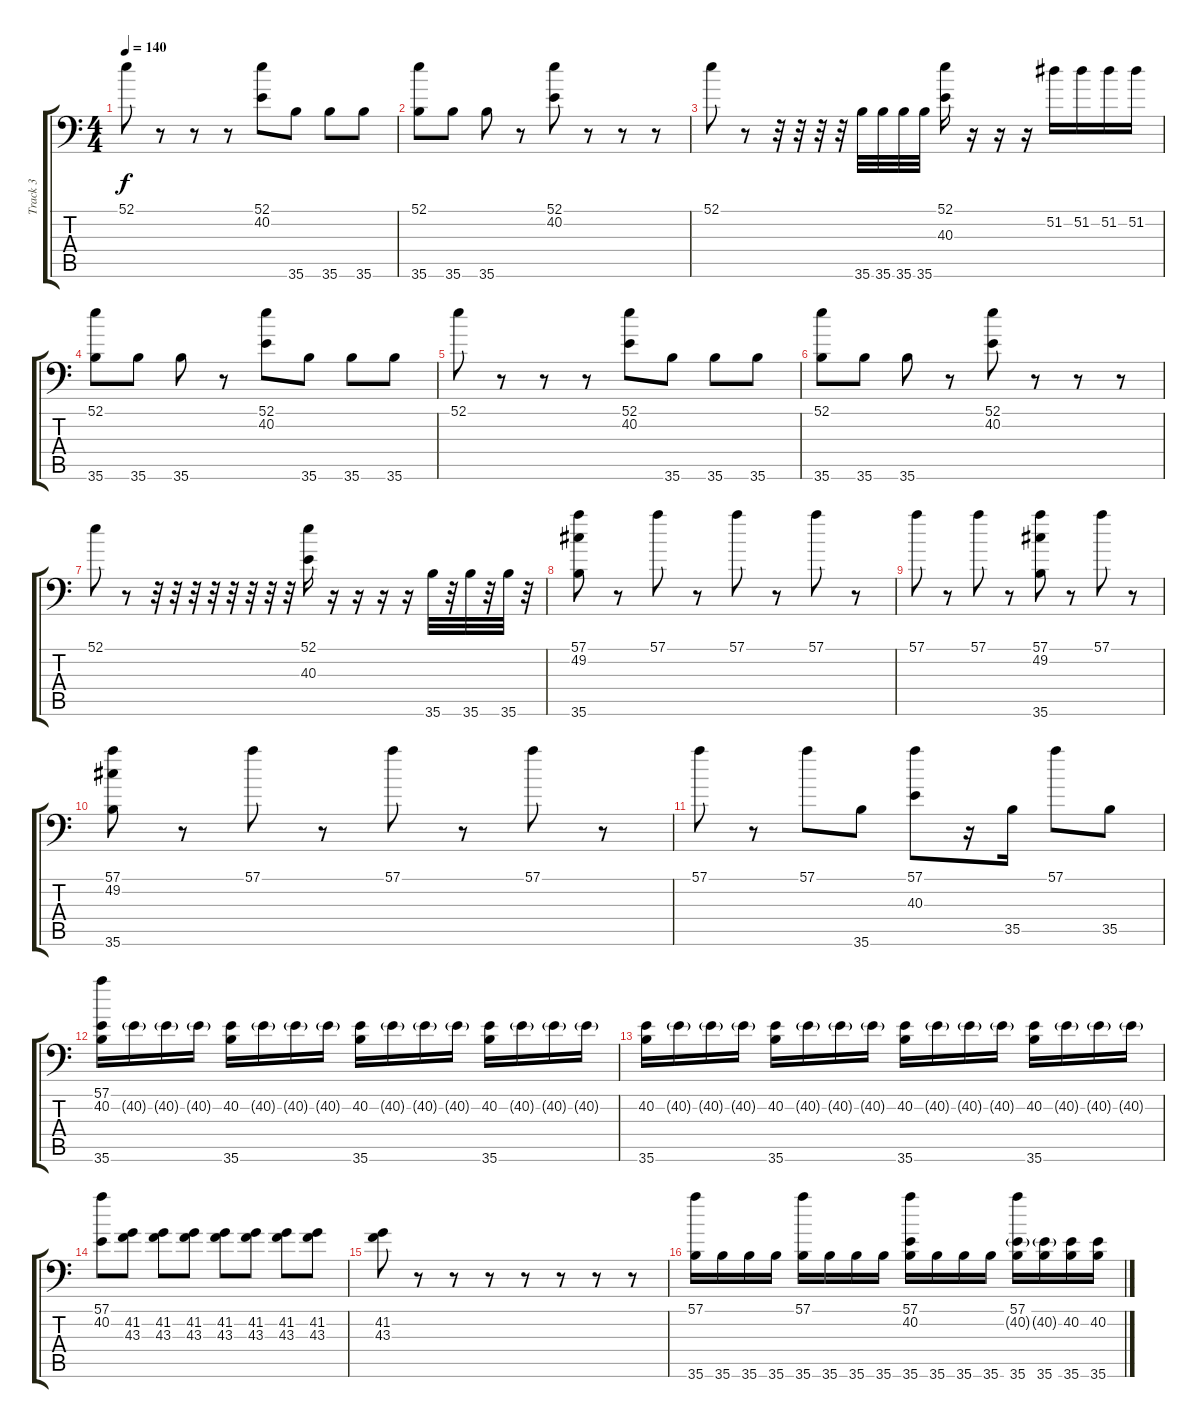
\track ("Track 3" "Track 3") {instrument acousticgrandpiano}
\staff {score tabs}
\tuning (C-1 C-1 C-1 C-1 C-1 C-1) {hide}
\ts (4 4)
\tempo 140
\clef f4
\ks c
52.1.8{dy f} r.8 r.8 r.8 (52.1 40.2).8 35.6.8 35.6.8 35.6.8 |
(52.1 35.6).8 35.6.8 35.6.8 r.8 (52.1 40.2).8 r.8 r.8 r.8 |
52.1.8 r.8 r.32 r.32 r.32 r.32 35.6.32 35.6.32 35.6.32 35.6.32 (52.1 40.3).16 r.16 r.16 r.16 51.2.16 51.2.16 51.2.16 51.2.16 |
(52.1 35.6).8 35.6.8 35.6.8 r.8 (52.1 40.2).8 35.6.8 35.6.8 35.6.8 |
52.1.8 r.8 r.8 r.8 (52.1 40.2).8 35.6.8 35.6.8 35.6.8 |
(52.1 35.6).8 35.6.8 35.6.8 r.8 (52.1 40.2).8 r.8 r.8 r.8 |
52.1.8 r.8 r.32 r.32 r.32 r.32 r.32 r.32 r.32 r.32 (52.1 40.3).16 r.16 r.16 r.16 r.16 35.6.32 r.32 35.6.32 r.32 35.6.32 r.32 |
(57.1 49.2 35.6).8 r.8 57.1.8 r.8 57.1.8 r.8 57.1.8 r.8 |
57.1.8 r.8 57.1.8 r.8 (57.1 49.2 35.6).8 r.8 57.1.8 r.8 |
(57.1 49.2 35.6).8 r.8 57.1.8 r.8 57.1.8 r.8 57.1.8 r.8 |
57.1.8 r.8 57.1.8 35.6.8 (57.1 40.3).8 r.16 35.5.16 57.1.8 35.5.8 |
(57.1 40.2 35.6).16 40.2{g}.16 40.2{g}.16 40.2{g}.16 (40.2 35.6).16 40.2{g}.16 40.2{g}.16 40.2{g}.16 (40.2 35.6).16 40.2{g}.16 40.2{g}.16 40.2{g}.16 (40.2 35.6).16 40.2{g}.16 40.2{g}.16 40.2{g}.16 |
(40.2 35.6).16 40.2{g}.16 40.2{g}.16 40.2{g}.16 (40.2 35.6).16 40.2{g}.16 40.2{g}.16 40.2{g}.16 (40.2 35.6).16 40.2{g}.16 40.2{g}.16 40.2{g}.16 (40.2 35.6).16 40.2{g}.16 40.2{g}.16 40.2{g}.16 |
(57.1 40.2).8 (41.2 43.3).8 (41.2 43.3).8 (41.2 43.3).8 (41.2 43.3).8 (41.2 43.3).8 (41.2 43.3).8 (41.2 43.3).8 |
(41.2 43.3).8 r.8 r.8 r.8 r.8 r.8 r.8 r.8 |
(57.1 35.6).16 35.6.16 35.6.16 35.6.16 (57.1 35.6).16 35.6.16 35.6.16 35.6.16 (57.1 40.2 35.6).16 35.6.16 35.6.16 35.6.16 (57.1 40.2{g} 35.6).16 (40.2{g} 35.6).16 (40.2 35.6).16 (40.2 35.6).16
